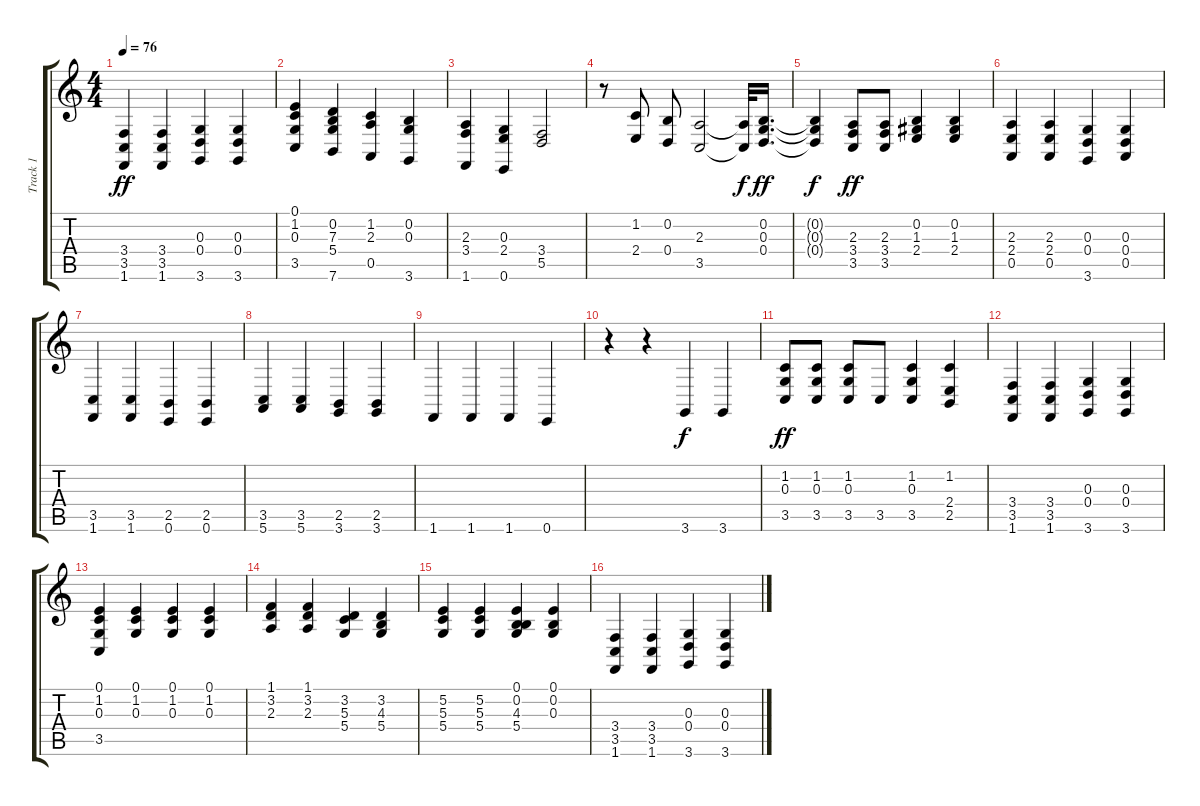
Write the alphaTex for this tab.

\track ("Track 1" "Track 1") {instrument acousticgrandpiano}
\staff {score tabs}
\tuning (E4 B3 G3 D3 A2 E2) {hide}
\ts (4 4)
\tempo 76
\clef g2
\ks c
(3.4 3.5 1.6).4{dy ff} (3.4 3.5 1.6).4 (0.3 0.4 3.6).4 (0.3 0.4 3.6).4 |
(0.1 1.2 0.3 3.5).4 (0.2 7.3 5.4 7.6).4 (1.2 2.3 0.5).4 (0.2 0.3 3.6).4 |
(2.3 3.4 1.6).4 (0.3 2.4 0.6).4 (3.4 5.5).2 |
r.8 (1.2 2.4).8 (0.2 0.4).8 (2.3 3.5).2 (2.3{t} 3.5{t}).32{dy f} (0.2 0.3 0.4).16{d dy ff} |
(0.2{t} 0.3{t} 0.4{t}).4{dy f} (2.3 3.4 3.5).8{dy ff} (2.3 3.4 3.5).8 (0.2 1.3 2.4).4 (0.2 1.3 2.4).4 |
(2.3 2.4 0.5).4 (2.3 2.4 0.5).4 (0.3 0.4 3.6).4 (0.3 0.4 0.5).4 |
(3.5 1.6).4 (3.5 1.6).4 (2.5 0.6).4 (2.5 0.6).4 |
(3.5 5.6).4 (3.5 5.6).4 (2.5 3.6).4 (2.5 3.6).4 |
1.6.4 1.6.4 1.6.4 0.6.4 |
r.4 r.4 3.6.4{dy f} 3.6.4 |
(1.2 0.3 3.5).8{dy ff} (1.2 0.3 3.5).8 (1.2 0.3 3.5).8 3.5.8 (1.2 0.3 3.5).4 (1.2 2.4 2.5).4 |
(3.4 3.5 1.6).4 (3.4 3.5 1.6).4 (0.3 0.4 3.6).4 (0.3 0.4 3.6).4 |
(0.1 1.2 0.3 3.5).4 (0.1 1.2 0.3).4 (0.1 1.2 0.3).4 (0.1 1.2 0.3).4 |
(1.1 3.2 2.3).4 (1.1 3.2 2.3).4 (3.2 5.3 5.4).4 (3.2 4.3 5.4).4 |
(5.2 5.3 5.4).4 (5.2 5.3 5.4).4 (0.1 0.2 4.3 5.4).4 (0.1 0.2 0.3).4 |
(3.4 3.5 1.6).4 (3.4 3.5 1.6).4 (0.3 0.4 3.6).4 (0.3 0.4 3.6).4
